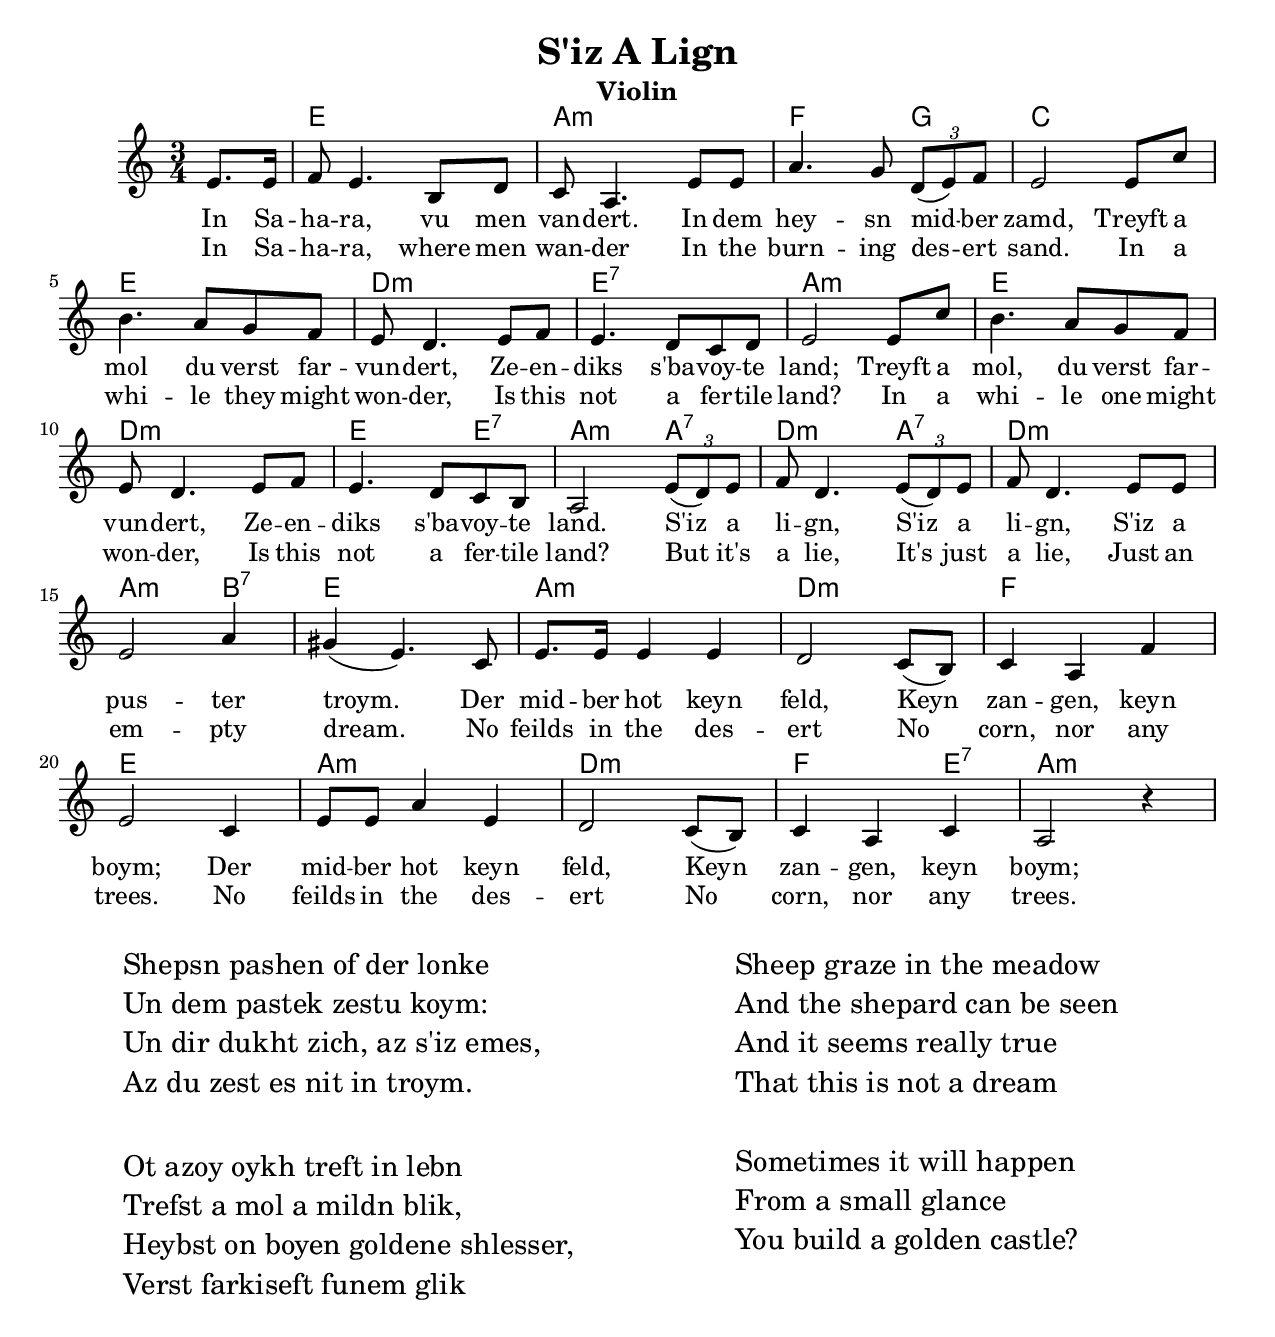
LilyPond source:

\version "2.24.0"
\include "english.ly"
%\pointAndClickOff
\paper{
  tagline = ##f
  print-all-headers = ##t
  #(set-paper-size "letter")
}
date = #(strftime "%d-%m-%Y" (localtime (current-time)))

%\markup{ \italic{ " Updated " \date  }  }

%\markup{ Got something to say? }

global = {
  \clef treble
  \key a \minor
  \time 3/4
  \set Score.rehearsalMarkFormatter = #format-mark-box-alphabet
}

%#################################### Melody ########################
melody = \relative c' {
  \global
  \partial 16*4 e8. e16   %lead in notes
  f8 e4. b8 d
  c8 a4. e'8 e
  a4. g8 \tuplet 3/2{d8(e) f}|
  e2 e8 c'

  b4. a8 g f
  e8 d4. e8 f
  e4. d8 c d
  e2 e8 c'

  b4. a8 g f
  e8 d4. e8 f
  e4. d8 c b
  a2 \tuplet 3/2{e'8(d) e}|

  f8 d4. \tuplet 3/2 {e8(d) e}| %d4 in book
  f8 d4. e8 e|
  e2 a4
  gs4 (e4.) c8

  e8. e16 e4 e
  d2 c8(b)|
  c4 a f'
  e2 c4

  e8 e a4 e
  d2 c8(b)
  c4 a c
  a2 r4

  %\alternative { { }{ } }


  % \alternative { { }{ } }

}
%################################# Lyrics #####################
\addlyrics{

  In Sa -- ha -- ra, vu men van -- dert.
  In dem hey -- sn mid -- ber  zamd,
  Treyft a mol du verst far -- vun -- dert,
  Ze -- en -- diks s'ba -- voy -- te land;
  Treyft a mol, du verst far -- vun -- dert,
  Ze -- en -- diks s'ba -- voy -- te land.

  S'iz a li -- gn,
  S'iz a li -- gn,
  S'iz a pus -- ter troym.
  Der mid -- ber hot keyn feld,
  Keyn zan -- gen, keyn boym;
  Der mid -- ber hot keyn feld,
  Keyn zan -- gen, keyn boym;

}
\addlyrics {
  In Sa -- ha -- ra, where men wan --  der
  In the burn -- ing des -- ert sand.
  In a whi -- le they might won -- der,
  Is this not a fer -- tile land?
  In a whi -- le one might won -- der,
  Is this not a fer -- tile land?

  But it's a lie,
  It's just a lie,
  Just an em -- pty dream.
  No feilds in the des -- ert
  No corn, nor any trees.
  No feilds in the des -- ert
  No corn, nor any trees.
}
%################################# Chords #######################
harmonies = \chordmode {
  \skip 8*2
  e4*3
  a4*3:m
  f4*2
  g4
  c4*3
  %a4*3:m
  e4*3
  d4*3:m
  e4*3:7
  %a4*6:m
  a4*3:m
  e4*3
  % change above
  d4*3:m
  e4*2
  e4:7
  a2:m
  a4:7
  d2:m
  a4:7
  d4*3:m
  a2:m
  b4:7
  e4*3
  a4*3:m
  d4*3:m
  f4*3
  e4*3
  a4*3:m
  d4*3:m
  f4*2
  %new chord last time only
  e4:7
  a4*3:m
}

\score {
  <<
    \new ChordNames {
      \set chordChanges = ##f
      #(set-paper-size "letter")
      #(set-paper-size "letter")
      \harmonies
    }
    \new Staff
    \melody
  >>
  \header{
    title= "S'iz A Lign"
    subtitle=""
    composer= ""
    instrument = "Violin"
    arranger= ""
  }
  \midi{\tempo 4 = 120}
  \layout{indent = 1.0\cm}
}

% more verses:
\markup{}
\markup {
  \fontsize #2
  \fill-line {
    \hspace #0.1 % distance from left margin
    \column {
      \line {
        ""
        \column {
          "\n"
          "Shepsn pashen of der lonke"
          "Un dem pastek zestu koym:"
          "Un dir dukht zich, az s'iz emes,"
          "Az du zest es nit in troym."
        }
      }
      \hspace #0.2 % vertical distance between verses
      \line {
        ""
        \column {
          "\n"
          "Ot azoy oykh treft in lebn"
          "Trefst a mol a mildn blik,"
          "Heybst on boyen goldene shlesser,"
          "Verst farkiseft funem glik"
        }
      }
    }
    \hspace #0.1  % horiz. distance between columns
    \column {
      \line {
        ""
        \column {
          "\n"
          "Sheep graze in the meadow"
          "And the shepard can be seen"
          "And it seems really true"
          "That this is not a dream"
        }
      }
      \hspace #0.2 % distance between verses
      \line {
        ""
        \column {
          "\n"
          "Sometimes it will happen"
          "From a small glance"
          "You build a golden castle?"
          ""
        }
      }
    }
    \hspace #0.1 % distance to right margin
  }
}

